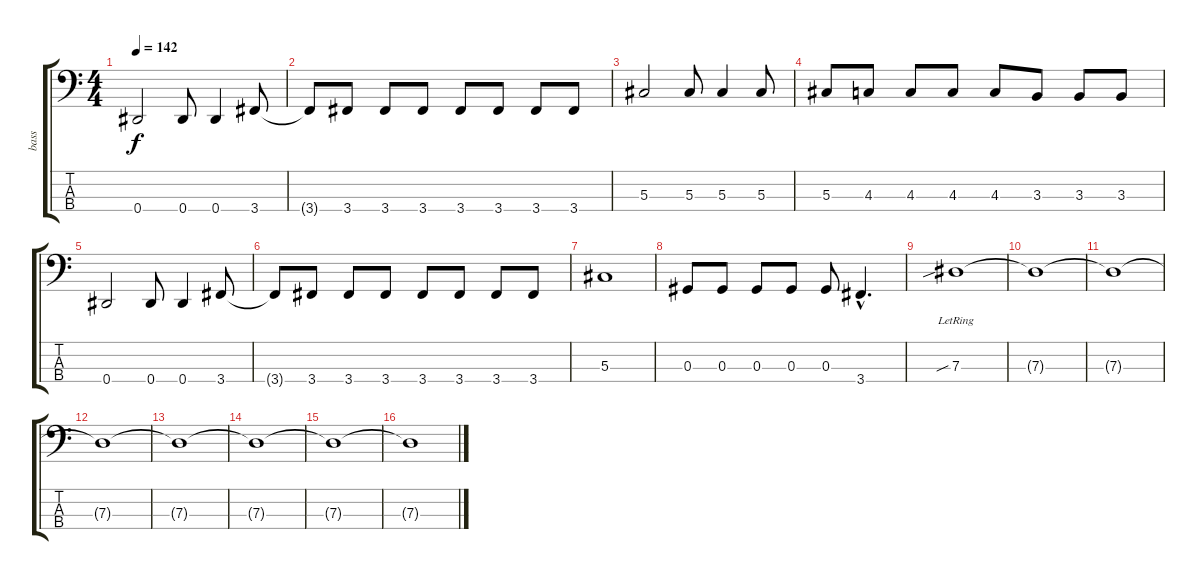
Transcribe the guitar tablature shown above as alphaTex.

\track ("bass" "bass") {instrument electricbasspick}
\staff {score tabs}
\tuning (Gb2 Db2 Ab1 Eb1) {hide}
\ts (4 4)
\tempo 142
\clef f4
\ks c
0.4.2{dy f} 0.4.8 0.4.4 3.4.8 |
3.4{t}.8 3.4.8 3.4.8 3.4.8 3.4.8 3.4.8 3.4.8 3.4.8 |
5.3.2 5.3.8 5.3.4 5.3.8 |
5.3.8 4.3.8 4.3.8 4.3.8 4.3.8 3.3.8 3.3.8 3.3.8 |
0.4.2 0.4.8 0.4.4 3.4.8 |
3.4{t}.8 3.4.8 3.4.8 3.4.8 3.4.8 3.4.8 3.4.8 3.4.8 |
5.3.1 |
0.3.8 0.3.8 0.3.8 0.3.8 0.3.8 3.4{hac}.4{d} |
7.3{sib lr}.1 |
7.3{t}.1 |
7.3{t}.1 |
7.3{t}.1 |
7.3{t}.1 |
7.3{t}.1 |
7.3{t}.1 |
7.3{t}.1
